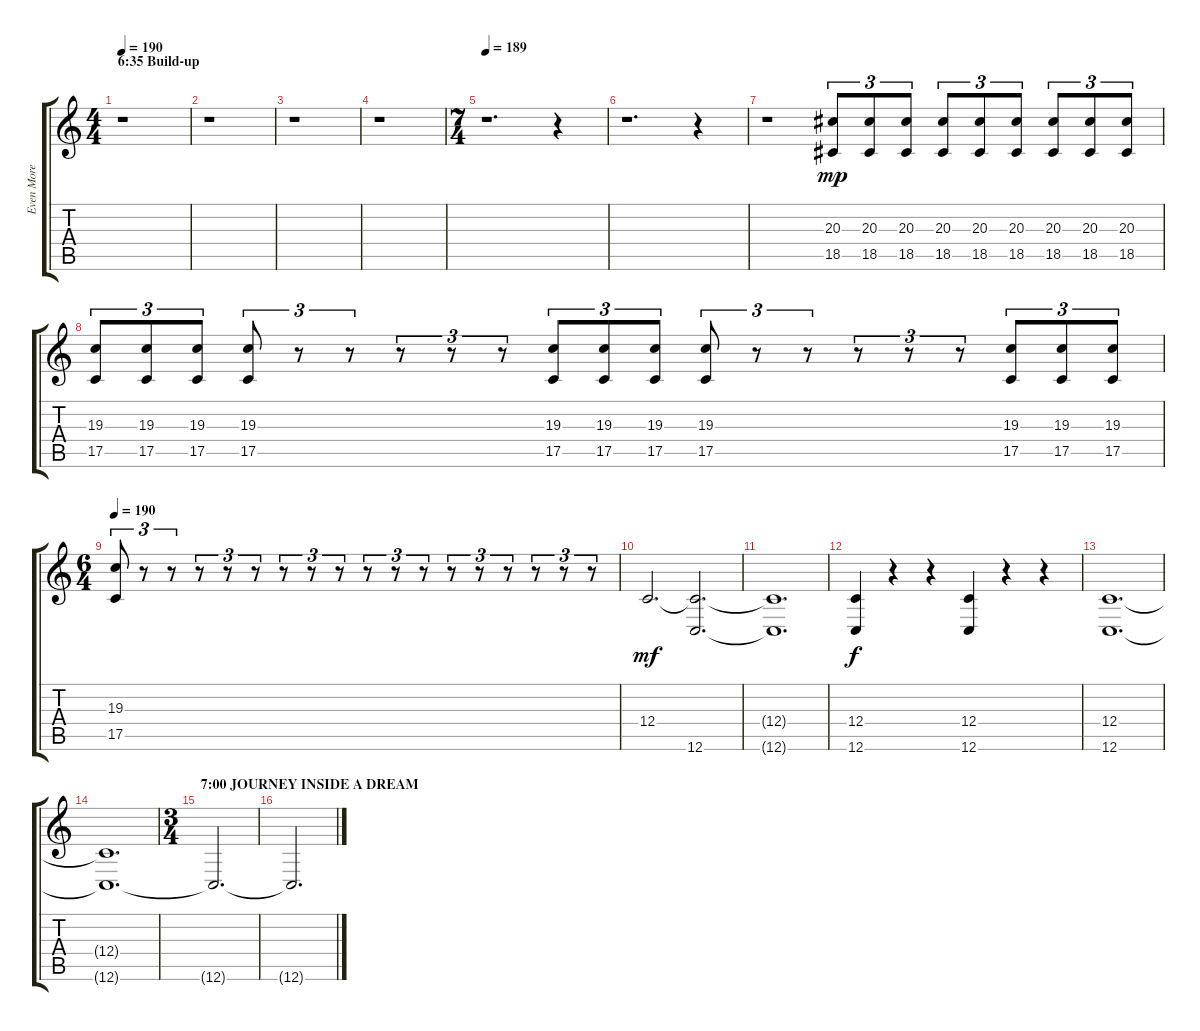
\track ("Even More More Keys" "Even More ") {instrument oboe}
\staff {score tabs}
\tuning (D4 A3 F3 C3 G2 C2) {hide}
\ts (4 4)
\section ("" "6:35 Build-up")
\tempo 190
\clef g2
\ks c
r.1{dy mp} |
r.1 |
r.1 |
r.1 |
\ts (7 4)
\tempo 189
r.1{d} r.4 |
r.1{d} r.4 |
r.1 (20.3 18.5).8{tu (3 2)} (20.3 18.5).8{tu (3 2)} (20.3 18.5).8{tu (3 2)} (20.3 18.5).8{tu (3 2)} (20.3 18.5).8{tu (3 2)} (20.3 18.5).8{tu (3 2)} (20.3 18.5).8{tu (3 2)} (20.3 18.5).8{tu (3 2)} (20.3 18.5).8{tu (3 2)} |
(19.3 17.5).8{tu (3 2)} (19.3 17.5).8{tu (3 2)} (19.3 17.5).8{tu (3 2)} (19.3 17.5).8{tu (3 2)} r.8{tu (3 2)} r.8{tu (3 2)} r.8{tu (3 2)} r.8{tu (3 2)} r.8{tu (3 2)} (19.3 17.5).8{tu (3 2)} (19.3 17.5).8{tu (3 2)} (19.3 17.5).8{tu (3 2)} (19.3 17.5).8{tu (3 2)} r.8{tu (3 2)} r.8{tu (3 2)} r.8{tu (3 2)} r.8{tu (3 2)} r.8{tu (3 2)} (19.3 17.5).8{tu (3 2)} (19.3 17.5).8{tu (3 2)} (19.3 17.5).8{tu (3 2)} |
\ts (6 4)
\tempo 190
(19.3 17.5).8{tu (3 2)} r.8{tu (3 2)} r.8{tu (3 2)} r.8{tu (3 2)} r.8{tu (3 2)} r.8{tu (3 2)} r.8{tu (3 2)} r.8{tu (3 2)} r.8{tu (3 2)} r.8{tu (3 2)} r.8{tu (3 2)} r.8{tu (3 2)} r.8{tu (3 2)} r.8{tu (3 2)} r.8{tu (3 2)} r.8{tu (3 2)} r.8{tu (3 2)} r.8{tu (3 2)} |
12.4.2{d dy mf} (12.4{t} 12.6).2{d} |
(12.4{t} 12.6{t}).1{d} |
(12.4 12.6).4{dy f} r.4 r.4 (12.4 12.6).4 r.4 r.4 |
(12.4 12.6).1{d} |
(12.4{t} 12.6{t}).1{d} |
\ts (3 4)
\section ("" "7:00 JOURNEY INSIDE A DREAM")
12.6{t}.2{d} |
12.6{t}.2{d}
